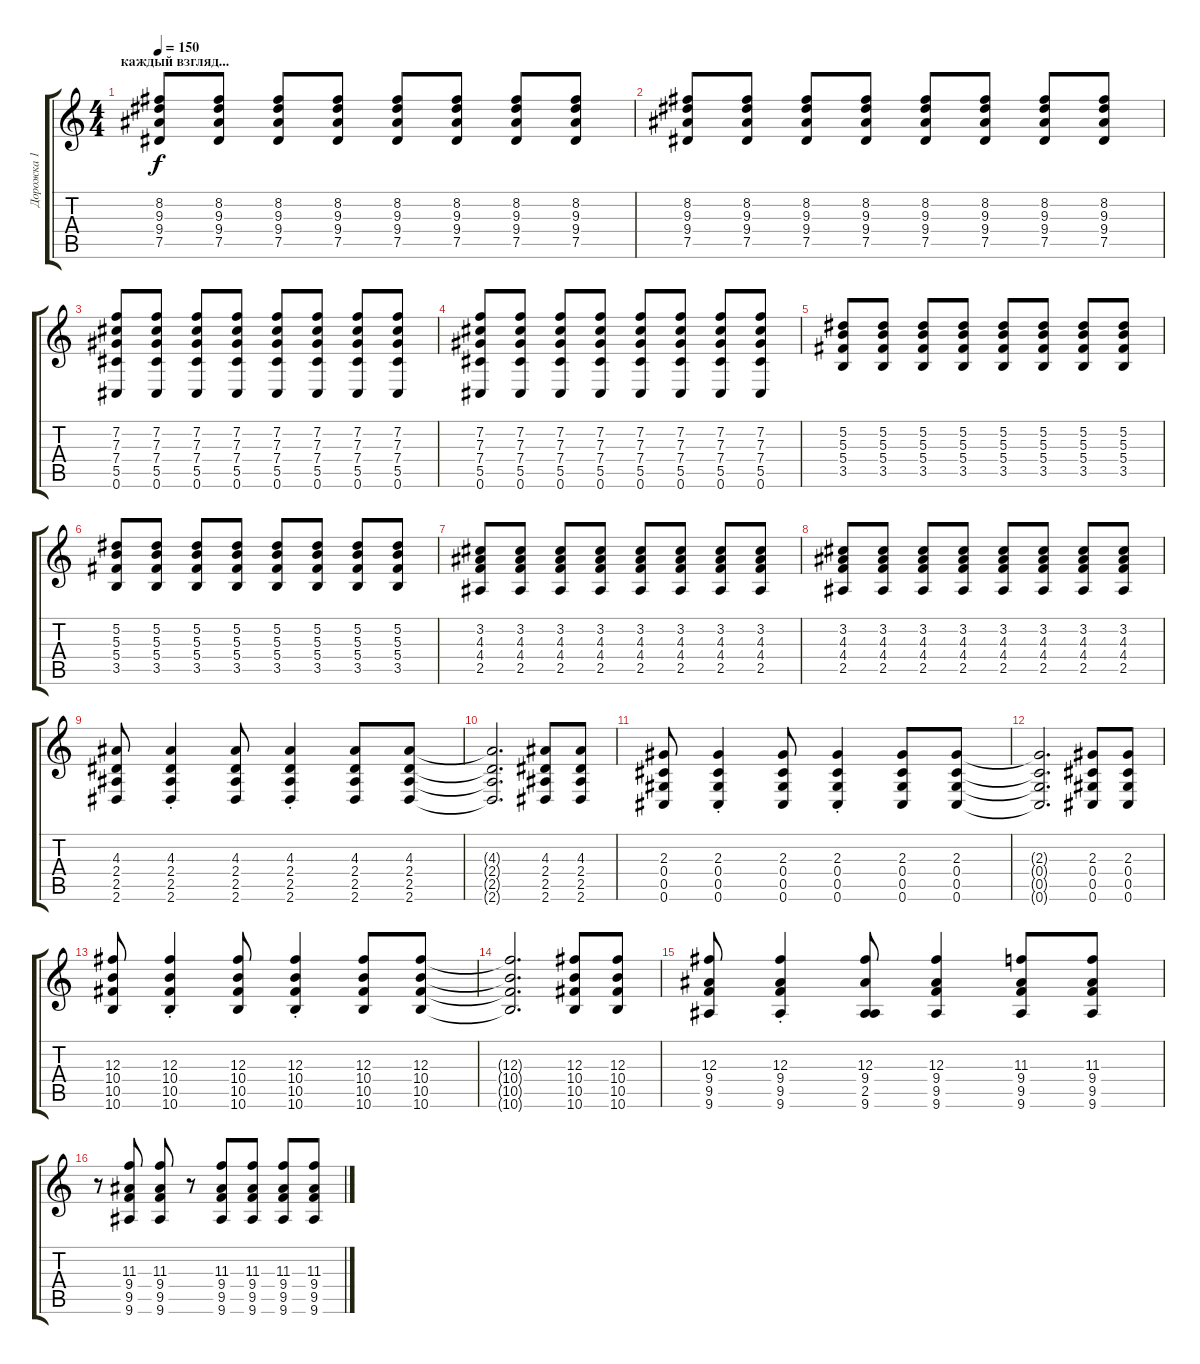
\track ("Дорожка 1" "Дорожка 1") {instrument distortionguitar}
\staff {score tabs}
\tuning (Eb4 Bb3 Gb3 Db3 Ab2 Db2) {hide}
\ts (4 4)
\section ("" "каждый взгляд...")
\tempo 150
\clef g2
\ks c
(8.2 9.3 9.4 7.5).8{dy f} (8.2 9.3 9.4 7.5).8 (8.2 9.3 9.4 7.5).8 (8.2 9.3 9.4 7.5).8 (8.2 9.3 9.4 7.5).8 (8.2 9.3 9.4 7.5).8 (8.2 9.3 9.4 7.5).8 (8.2 9.3 9.4 7.5).8 |
(8.2 9.3 9.4 7.5).8 (8.2 9.3 9.4 7.5).8 (8.2 9.3 9.4 7.5).8 (8.2 9.3 9.4 7.5).8 (8.2 9.3 9.4 7.5).8 (8.2 9.3 9.4 7.5).8 (8.2 9.3 9.4 7.5).8 (8.2 9.3 9.4 7.5).8 |
(7.2 7.3 7.4 5.5 0.6).8 (7.2 7.3 7.4 5.5 0.6).8 (7.2 7.3 7.4 5.5 0.6).8 (7.2 7.3 7.4 5.5 0.6).8 (7.2 7.3 7.4 5.5 0.6).8 (7.2 7.3 7.4 5.5 0.6).8 (7.2 7.3 7.4 5.5 0.6).8 (7.2 7.3 7.4 5.5 0.6).8 |
(7.2 7.3 7.4 5.5 0.6).8 (7.2 7.3 7.4 5.5 0.6).8 (7.2 7.3 7.4 5.5 0.6).8 (7.2 7.3 7.4 5.5 0.6).8 (7.2 7.3 7.4 5.5 0.6).8 (7.2 7.3 7.4 5.5 0.6).8 (7.2 7.3 7.4 5.5 0.6).8 (7.2 7.3 7.4 5.5 0.6).8 |
(5.2 5.3 5.4 3.5).8 (5.2 5.3 5.4 3.5).8 (5.2 5.3 5.4 3.5).8 (5.2 5.3 5.4 3.5).8 (5.2 5.3 5.4 3.5).8 (5.2 5.3 5.4 3.5).8 (5.2 5.3 5.4 3.5).8 (5.2 5.3 5.4 3.5).8 |
(5.2 5.3 5.4 3.5).8 (5.2 5.3 5.4 3.5).8 (5.2 5.3 5.4 3.5).8 (5.2 5.3 5.4 3.5).8 (5.2 5.3 5.4 3.5).8 (5.2 5.3 5.4 3.5).8 (5.2 5.3 5.4 3.5).8 (5.2 5.3 5.4 3.5).8 |
(3.2 4.3 4.4 2.5).8 (3.2 4.3 4.4 2.5).8 (3.2 4.3 4.4 2.5).8 (3.2 4.3 4.4 2.5).8 (3.2 4.3 4.4 2.5).8 (3.2 4.3 4.4 2.5).8 (3.2 4.3 4.4 2.5).8 (3.2 4.3 4.4 2.5).8 |
(3.2 4.3 4.4 2.5).8 (3.2 4.3 4.4 2.5).8 (3.2 4.3 4.4 2.5).8 (3.2 4.3 4.4 2.5).8 (3.2 4.3 4.4 2.5).8 (3.2 4.3 4.4 2.5).8 (3.2 4.3 4.4 2.5).8 (3.2 4.3 4.4 2.5).8 |
(4.3 2.4 2.5 2.6).8 (4.3{st} 2.4{st} 2.5{st} 2.6{st}).4 (4.3 2.4 2.5 2.6).8 (4.3{st} 2.4{st} 2.5{st} 2.6{st}).4 (4.3 2.4 2.5 2.6).8 (4.3 2.4 2.5 2.6).8 |
(4.3{t} 2.4{t} 2.5{t} 2.6{t}).2{d} (4.3 2.4 2.5 2.6).8 (4.3 2.4 2.5 2.6).8 |
(2.3 0.4 0.5 0.6).8 (2.3{st} 0.4{st} 0.5{st} 0.6{st}).4 (2.3 0.4 0.5 0.6).8 (2.3{st} 0.4{st} 0.5{st} 0.6{st}).4 (2.3 0.4 0.5 0.6).8 (2.3 0.4 0.5 0.6).8 |
(2.3{t} 0.4{t} 0.5{t} 0.6{t}).2{d} (2.3 0.4 0.5 0.6).8 (2.3 0.4 0.5 0.6).8 |
(12.3 10.4 10.5 10.6).8 (12.3{st} 10.4{st} 10.5{st} 10.6{st}).4 (12.3 10.4 10.5 10.6).8 (12.3{st} 10.4{st} 10.5{st} 10.6{st}).4 (12.3 10.4 10.5 10.6).8 (12.3 10.4 10.5 10.6).8 |
(12.3{t} 10.4{t} 10.5{t} 10.6{t}).2{d} (12.3 10.4 10.5 10.6).8 (12.3 10.4 10.5 10.6).8 |
(12.3 9.4 9.5 9.6).8 (12.3{st} 9.4{st} 9.5{st} 9.6{st}).4 (12.3 9.4 2.5 9.6).8 (12.3 9.4 9.5 9.6).4 (11.3 9.4 9.5 9.6).8 (11.3 9.4 9.5 9.6).8 |
r.8 (11.3 9.4 9.5 9.6).8 (11.3 9.4 9.5 9.6).8 r.8 (11.3 9.4 9.5 9.6).8 (11.3 9.4 9.5 9.6).8 (11.3 9.4 9.5 9.6).8 (11.3 9.4 9.5 9.6).8
